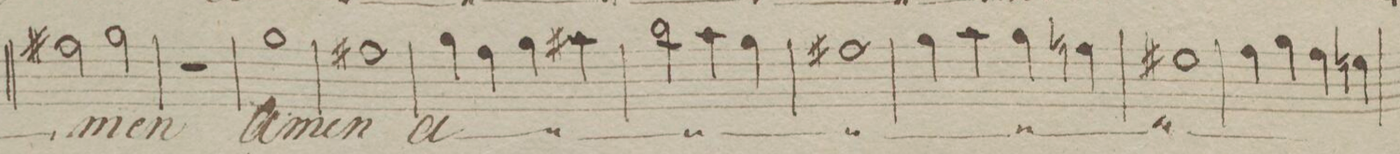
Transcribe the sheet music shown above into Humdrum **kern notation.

**kern	**text	**dynam
*I"Cant.	*	*
*clefC1	*	*
*k[b-]	*	*
*met(c|)	*	*
*M2/2	*	*
2dd#X\	.	.
2ee\	-men	.
=23	=23	=23
1r	.	.
=24	=24	=24
1ee	a-	.
=25	=25	=25
1dd#X	-men	.
=26	=26	=26
4ee\	a-	.
4dd\	.	.
4ee\	.	.
4ff#X\	.	.
=27	=27	=27
2gg\	.	.
4ff\	.	.
4ee\	.	.
=28	=28	=28
1dd#X	.	.
=29	=29	=29
4ee\	.	.
4ff\	.	.
4ee\	.	.
4ddn\	.	.
=30	=30	=30
1cc#X	.	.
=31	=31	=31
4dd\	.	.
4ee\	.	.
4dd\	.	.
4ccn\	.	.
=32	=32	=32
*-	*-	*-
